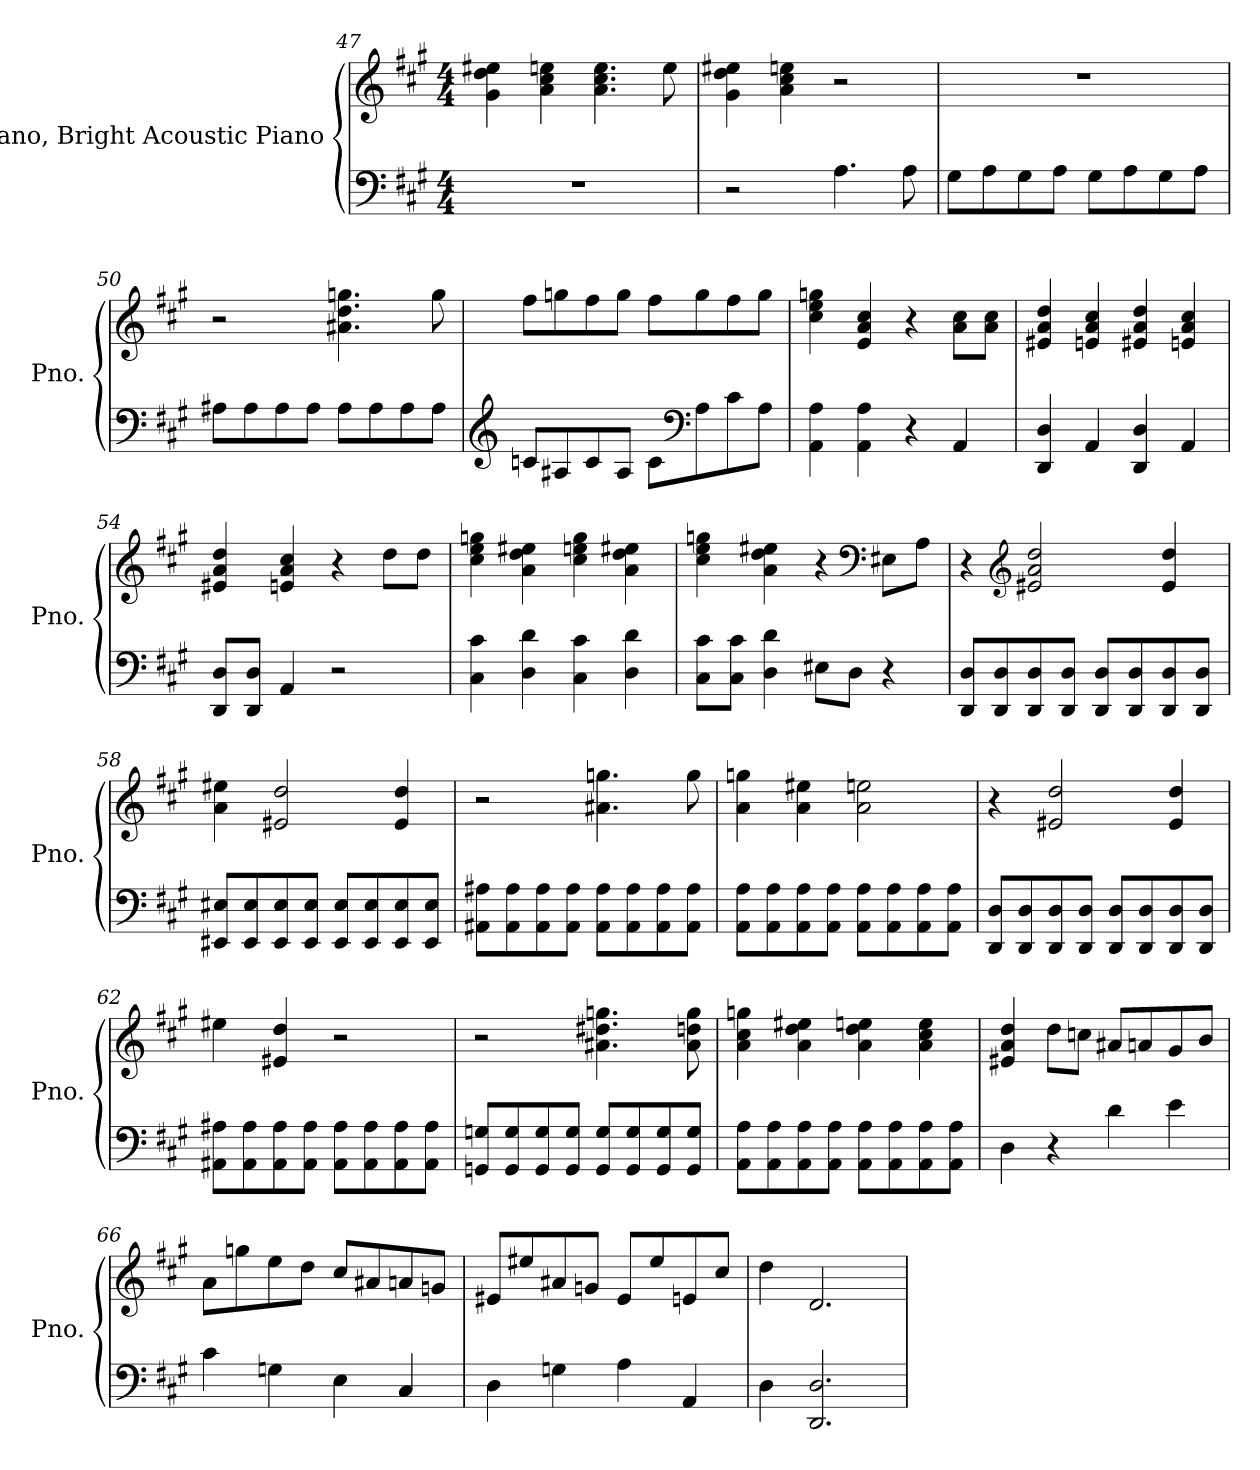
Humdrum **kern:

**kern	**kern
*part2	*part1
*staff2	*staff1
*I"Piano, Bright Acoustic Piano	*I"Piano, Bright Acoustic Piano
*I'Pno.	*I'Pno.
*clefF4	*clefG2
*k[f#c#g#]	*k[f#c#g#]
*M4/4	*M4/4
=47	=47
1r	4g#\ 4dd\ 4ee#X\
.	4a\ 4cc#\ 4een\
.	4.a\ 4.cc#\ 4.ee\
.	8ee\
!!LO:LB:g=z
=48	=48
2r	4g#\ 4dd\ 4ee#X\
.	4a\ 4cc#\ 4een\
4.A\	2r
8A\	.
=49	=49
8G#\L	1r
8A\	.
8G#\	.
8A\J	.
8G#\L	.
8A\	.
8G#\	.
8A\J	.
=50	=50
8A#X\L	2r
8A#\	.
8A#\	.
8A#\J	.
8A#\L	4.a#X\ 4.dd\ 4.ggn\
8A#\	.
8A#\	.
8A#\J	8gg\
=51	=51
*clefG2	*
8cn/L	8ff#\L
8A#X/	8ggn\
8c/	8ff#\
8A#/J	8gg\J
8c\L	8ff#\L
*clefF4	*
8A#\	8gg\
8c\	8ff#\
8A#\J	8gg\J
!!LO:LB:g=z
=52	=52
4AA\ 4A\	4cc#\ 4ee\ 4ggn\
4AA\ 4A\	4e/ 4a/ 4cc#/
4r	4r
4AA/	8a\ 8cc#\L
.	8a\ 8cc#\J
=53	=53
4DD/ 4D/	4e#X/ 4a/ 4dd/
4AA/	4en/ 4a/ 4cc#/
4DD/ 4D/	4e#X/ 4a/ 4dd/
4AA/	4en/ 4a/ 4cc#/
=54	=54
8DD/ 8D/L	4e#X/ 4a/ 4dd/
8DD/ 8D/J	.
4AA/	4en/ 4a/ 4cc#/
2r	4r
.	8dd\L
.	8dd\J
=55	=55
4C#\ 4c#\	4cc#\ 4ee\ 4ggn\
4D\ 4d\	4a\ 4dd\ 4ee#X\
4C#\ 4c#\	4cc#\ 4een\ 4gg\
4D\ 4d\	4a\ 4dd\ 4ee#X\
=56	=56
8C#\ 8c#\L	4cc#\ 4ee\ 4ggn\
8C#\ 8c#\J	.
4D\ 4d\	4a\ 4dd\ 4ee#X\
8E#X\L	4r
8D\J	.
*	*clefF4
4r	8E#X\L
.	8A\J
!!LO:LB:g=z
=57	=57
8DD/ 8D/L	4r
8DD/ 8D/	.
*	*clefG2
8DD/ 8D/	2e#X/ 2a/ 2dd/
8DD/ 8D/J	.
8DD/ 8D/L	.
8DD/ 8D/	.
8DD/ 8D/	4e#/ 4dd/
8DD/ 8D/J	.
=58	=58
8EE#X/ 8E#X/L	4a\ 4ee#X\
8EE#/ 8E#/	.
8EE#/ 8E#/	2e#X/ 2dd/
8EE#/ 8E#/J	.
8EE#/ 8E#/L	.
8EE#/ 8E#/	.
8EE#/ 8E#/	4e#/ 4dd/
8EE#/ 8E#/J	.
=59	=59
8AA#X\ 8A#X\L	2r
8AA#\ 8A#\	.
8AA#\ 8A#\	.
8AA#\ 8A#\J	.
8AA#\ 8A#\L	4.a#X\ 4.ggn\
8AA#\ 8A#\	.
8AA#\ 8A#\	.
8AA#\ 8A#\J	8gg\
=60	=60
8AA\ 8A\L	4a\ 4ggn\
8AA\ 8A\	.
8AA\ 8A\	4a\ 4ee#X\
8AA\ 8A\J	.
8AA\ 8A\L	2a\ 2een\
8AA\ 8A\	.
8AA\ 8A\	.
8AA\ 8A\J	.
!!LO:LB:g=z
=61	=61
8DD/ 8D/L	4r
8DD/ 8D/	.
8DD/ 8D/	2e#X/ 2dd/
8DD/ 8D/J	.
8DD/ 8D/L	.
8DD/ 8D/	.
8DD/ 8D/	4e#/ 4dd/
8DD/ 8D/J	.
=62	=62
8AA#X\ 8A#X\L	4ee#X\
8AA#\ 8A#\	.
8AA#\ 8A#\	4e#X/ 4dd/
8AA#\ 8A#\J	.
8AA#\ 8A#\L	2r
8AA#\ 8A#\	.
8AA#\ 8A#\	.
8AA#\ 8A#\J	.
=63	=63
8GGn/ 8Gn/L	2r
8GG/ 8G/	.
8GG/ 8G/	.
8GG/ 8G/J	.
8GG/ 8G/L	4.a#X\ 4.dd#X\ 4.ggn\
8GG/ 8G/	.
8GG/ 8G/	.
8GG/ 8G/J	8a#\ 8ddn\ 8gg\
=64	=64
8AA\ 8A\L	4a\ 4cc#\ 4ggn\
8AA\ 8A\	.
8AA\ 8A\	4a\ 4dd\ 4ee#X\
8AA\ 8A\J	.
8AA\ 8A\L	4a\ 4dd\ 4een\
8AA\ 8A\	.
8AA\ 8A\	4a\ 4cc#\ 4ee\
8AA\ 8A\J	.
!!LO:LB:g=z
=65	=65
4D\	4e#X/ 4a/ 4dd/
4r	8dd\L
.	8ccn\J
4d\	8a#X/L
.	8an/
4e\	8g#/
.	8b/J
=66	=66
4c#\	8a\L
.	8ggn\
4Gn\	8ee\
.	8dd\J
4E\	8cc#/L
.	8a#X/
4C#/	8an/
.	8gn/J
=67	=67
4D\	8e#X/L
.	8ee#X/
4Gn\	8a#X/
.	8gn/J
4A\	8e#/L
.	8ee#/
4AA/	8en/
.	8cc#/J
=68	=68
4D\	4dd\
2.DD/ 2.D/	2.d/
=	=
*-	*-
